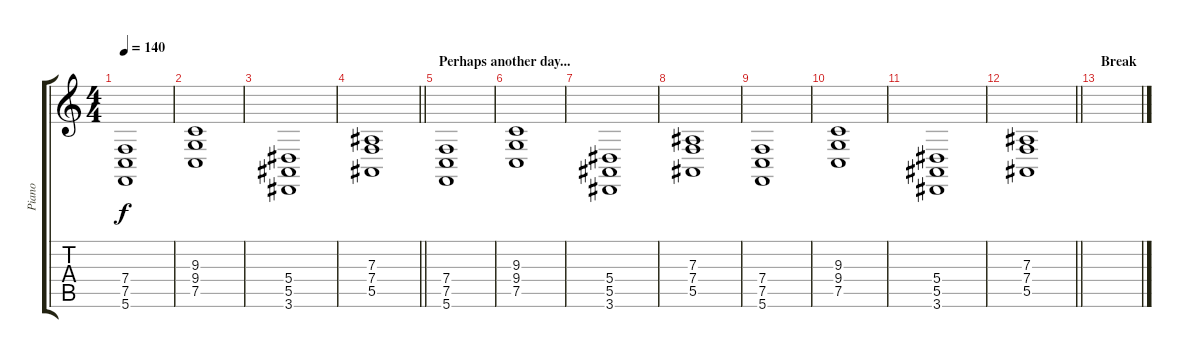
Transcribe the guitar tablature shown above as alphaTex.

\track ("Piano" "Piano") {instrument acousticgrandpiano}
\staff {score tabs}
\tuning (C4 G3 Eb3 Bb2 F2 C2) {hide}
\ts (4 4)
\tempo 140
\clef g2
\ks c
(7.4 7.5 5.6).1{dy f} |
(9.3 9.4 7.5).1 |
(5.4 5.5 3.6).1 |
\barLineRight lightlight
(7.3 7.4 5.5).1 |
\section ("" "Perhaps another day...")
(7.4 7.5 5.6).1 |
(9.3 9.4 7.5).1 |
(5.4 5.5 3.6).1 |
(7.3 7.4 5.5).1 |
(7.4 7.5 5.6).1 |
(9.3 9.4 7.5).1 |
(5.4 5.5 3.6).1 |
\barLineRight lightlight
(7.3 7.4 5.5).1 |
\section ("" "Break")
